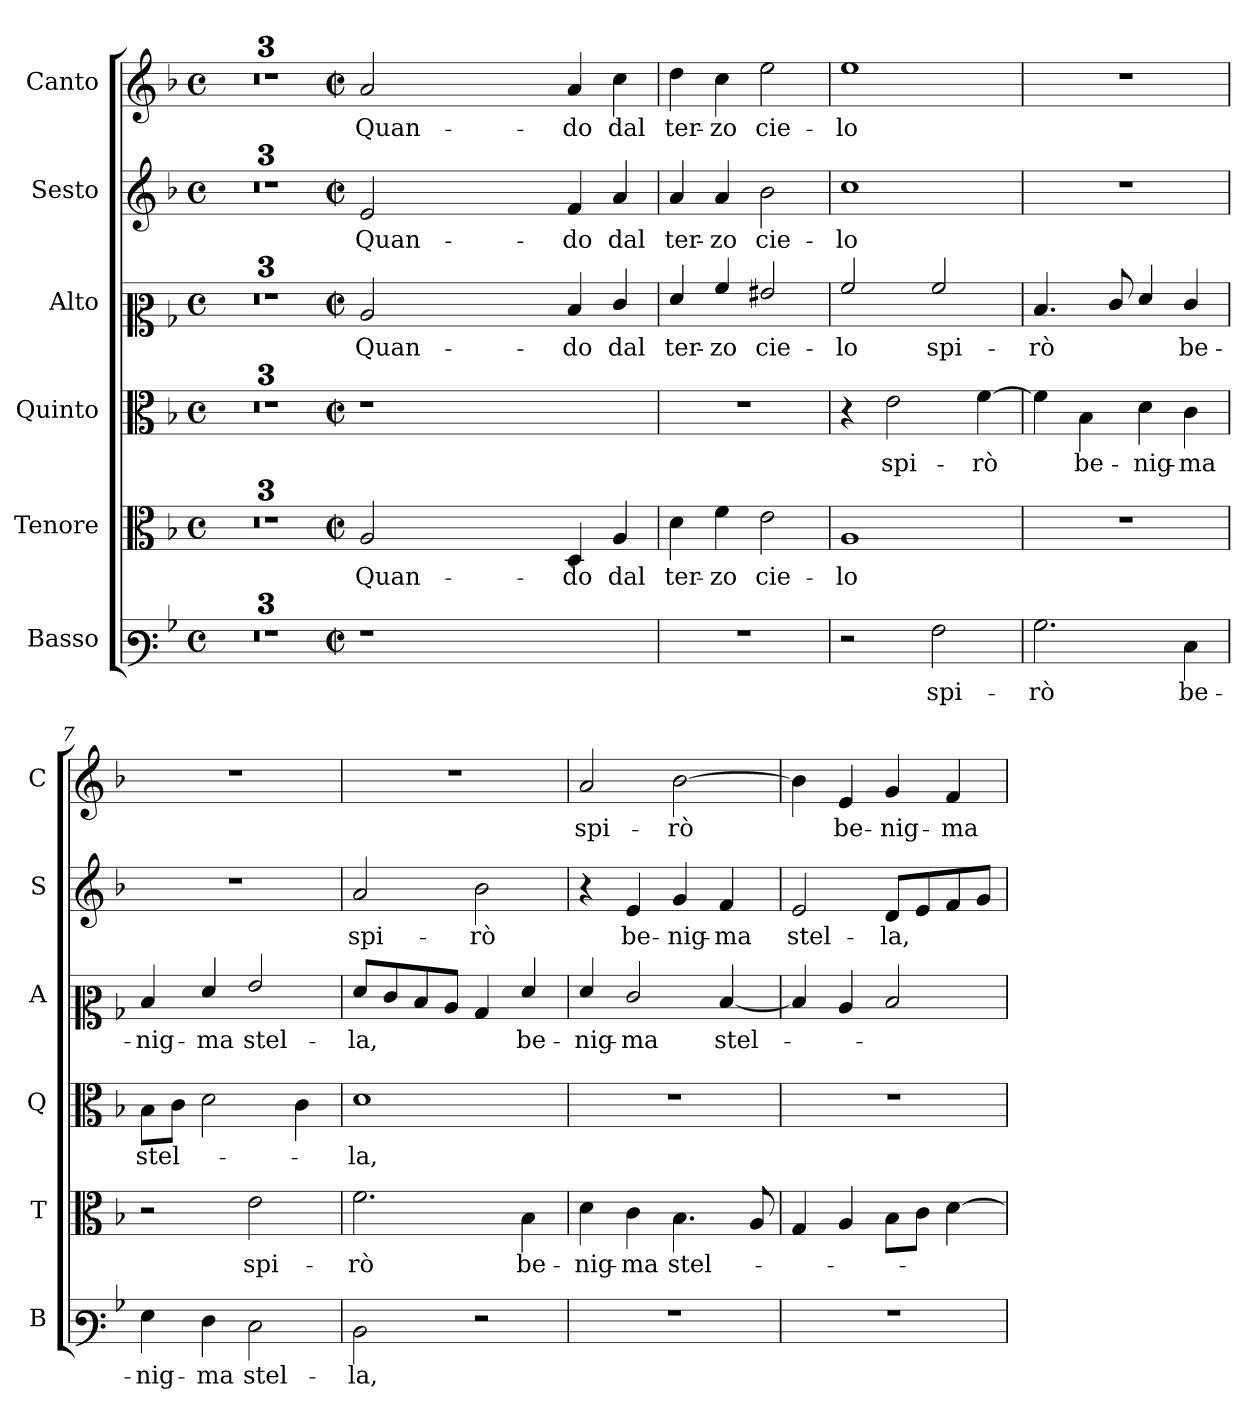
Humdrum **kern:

**kern	**text	**kern	**text	**kern	**text	**kern	**text	**kern	**text	**kern	**text
*part6	*part6	*part5	*part5	*part4	*part4	*part3	*part3	*part2	*part2	*part1	*part1
*staff6	*staff6	*staff5	*staff5	*staff4	*staff4	*staff3	*staff3	*staff2	*staff2	*staff1	*staff1
*I"Basso	*	*I"Tenore	*	*I"Quinto	*	*I"Alto	*	*I"Sesto	*	*I"Canto	*
*I'B	*	*I'T	*	*I'Q	*	*I'A	*	*I'S	*	*I'C	*
*clefF3	*	*clefC3	*	*clefC3	*	*clefC2	*	*clefG2	*	*clefG2	*
*k[b-]	*	*k[b-]	*	*k[b-]	*	*k[b-]	*	*k[b-]	*	*k[b-]	*
*F:	*	*F:	*	*F:	*	*F:	*	*F:	*	*F:	*
*M4/4	*	*M4/4	*	*M4/4	*	*M4/4	*	*M4/4	*	*M4/4	*
*met(c)	*	*met(c)	*	*met(c)	*	*met(c)	*	*met(c)	*	*met(c)	*
=1	=1	=1	=1	=1	=1	=1	=1	=1	=1	=1	=1
1ryy	.	1ryy	.	1ryy	.	1ryy	.	1ryy	.	1ryy	.
=2	=2	=2	=2	=2	=2	=2	=2	=2	=2	=2	=2
*k[f#c#]	*	*k[f#c#]	*	*k[f#c#]	*	*k[f#c#]	*	*k[f#c#]	*	*k[f#c#]	*
*D:	*	*D:	*	*D:	*	*D:	*	*D:	*	*D:	*
1ryy	.	1ryy	.	1ryy	.	1ryy	.	1ryy	.	1ryy	.
=3	=3	=3	=3	=3	=3	=3	=3	=3	=3	=3	=3
*clefF4	*	*clefGv2	*	*clefGv2	*	*clefG2	*	*	*	*	*
1ryy	.	1ryy	.	1ryy	.	1ryy	.	1ryy	.	1ryy	.
=3X1-	=3X1-	=3X1-	=3X1-	=3X1-	=3X1-	=3X1-	=3X1-	=3X1-	=3X1-	=3X1-	=3X1-
*M2/2	*	*M2/2	*	*M2/2	*	*M2/2	*	*M2/2	*	*M2/2	*
*met(c|)	*	*met(c|)	*	*met(c|)	*	*met(c|)	*	*met(c|)	*	*met(c|)	*
!	!	!	!LO:LY:b	!	!	!	!LO:LY:b	!	!LO:LY:b	!	!LO:LY:b
1r	.	2A/	Quan-	1r	.	2c#/	Quan-	2e/	Quan-	2a/	Quan-
.	.	1ryy	.	.	.	1ryy	.	1ryy	.	1ryy	.
1ryy	.	.	.	1ryy	.	.	.	.	.	.	.
!	!	!	!LO:LY:b	!	!	!	!LO:LY:b	!	!LO:LY:b	!	!LO:LY:b
.	.	4D/	-do	.	.	4d/	-do	4f#/	-do	4a/	-do
!	!	!	!LO:LY:b	!	!	!	!LO:LY:b	!	!LO:LY:b	!	!LO:LY:b
.	.	4A/	dal	.	.	4e/	dal	4a/	dal	4cc#\	dal
=4	=4	=4	=4	=4	=4	=4	=4	=4	=4	=4	=4
!	!	!	!LO:LY:b	!	!	!	!LO:LY:b	!	!LO:LY:b	!	!LO:LY:b
1r	.	4d\	ter-	1r	.	4f#/	ter-	4a/	ter-	4dd\	ter-
!	!	!	!LO:LY:b	!	!	!	!LO:LY:b	!	!LO:LY:b	!	!LO:LY:b
.	.	4f#\	-zo	.	.	4a/	-zo	4a/	-zo	4cc#\	-zo
!	!	!	!LO:LY:b	!	!	!	!LO:LY:b	!	!LO:LY:b	!	!LO:LY:b
.	.	2e\	cie-	.	.	2g#X/	cie-	2b\	cie-	2ee\	cie-
=5	=5	=5	=5	=5	=5	=5	=5	=5	=5	=5	=5
!	!	!	!LO:LY:b	!	!	!	!LO:LY:b	!	!LO:LY:b	!	!LO:LY:b
2r	.	1A	-lo	4r	.	2a/	-lo	1cc#	-lo	1ee	-lo
!	!	!	!	!	!LO:LY:b	!	!	!	!	!	!
.	.	.	.	2e\	spi-	.	.	.	.	.	.
!	!LO:LY:b	!	!	!	!	!	!LO:LY:b	!	!	!	!
2A\	spi-	.	.	.	.	2a/	spi-	.	.	.	.
!	!	!	!	!	!LO:LY:b	!	!	!	!	!	!
.	.	.	.	[4f#\	-rò	.	.	.	.	.	.
=6	=6	=6	=6	=6	=6	=6	=6	=6	=6	=6	=6
!	!LO:LY:b	!	!	!	!	!	!LO:LY:b	!	!	!	!
2.B\	-rò	1r	.	4f#\]	.	4.d/	-rò	1r	.	1r	.
!	!	!	!	!	!LO:LY:b	!	!	!	!	!	!
.	.	.	.	4B\	be-	.	.	.	.	.	.
.	.	.	.	.	.	8e/	.	.	.	.	.
!	!	!	!	!	!LO:LY:b	!	!	!	!	!	!
.	.	.	.	4d\	-nig-	4f#/	.	.	.	.	.
!	!LO:LY:b	!	!	!	!LO:LY:b	!	!LO:LY:b	!	!	!	!
4E\	be-	.	.	4c#\	-ma	4e/	be-	.	.	.	.
!!LO:PB:g=z
=7	=7	=7	=7	=7	=7	=7	=7	=7	=7	=7	=7
!	!LO:LY:b	!	!	!	!LO:LY:b	!	!LO:LY:b	!	!	!	!
4G\	-nig-	2r	.	8B\L	stel-	4d/	-nig-	1r	.	1r	.
.	.	.	.	8c#\J	.	.	.	.	.	.	.
!	!LO:LY:b	!	!	!	!	!	!LO:LY:b	!	!	!	!
4F#\	-ma	.	.	2d\	.	4f#/	-ma	.	.	.	.
!	!LO:LY:b	!	!LO:LY:b	!	!	!	!LO:LY:b	!	!	!	!
2E\	stel-	2e\	spi-	.	.	2g/	stel-	.	.	.	.
.	.	.	.	4c#\	.	.	.	.	.	.	.
=8	=8	=8	=8	=8	=8	=8	=8	=8	=8	=8	=8
!	!LO:LY:b	!	!LO:LY:b	!	!LO:LY:b	!	!LO:LY:b	!	!LO:LY:b	!	!
2D\	-la,	2.f#\	-rò	1d	-la,	8f#/L	-la,	2a/	spi-	1r	.
.	.	.	.	.	.	8e/	.	.	.	.	.
.	.	.	.	.	.	8d/	.	.	.	.	.
.	.	.	.	.	.	8c#/J	.	.	.	.	.
!	!	!	!	!	!	!	!	!	!LO:LY:b	!	!
2r	.	.	.	.	.	4B/	.	2b\	-rò	.	.
!	!	!	!LO:LY:b	!	!	!	!LO:LY:b	!	!	!	!
.	.	4B\	be-	.	.	4f#/	be-	.	.	.	.
=9	=9	=9	=9	=9	=9	=9	=9	=9	=9	=9	=9
!	!	!	!LO:LY:b	!	!	!	!LO:LY:b	!	!	!	!LO:LY:b
1r	.	4d\	-nig-	1r	.	4f#/	-nig-	4r	.	2a/	spi-
!	!	!	!LO:LY:b	!	!	!	!LO:LY:b	!	!LO:LY:b	!	!
.	.	4c#\	-ma	.	.	2e/	-ma	4e/	be-	.	.
!	!	!	!LO:LY:b	!	!	!	!	!	!LO:LY:b	!	!LO:LY:b
.	.	4.B\	stel-	.	.	.	.	4g/	-nig-	[2b\	-rò
!	!	!	!	!	!	!	!LO:LY:b	!	!LO:LY:b	!	!
.	.	.	.	.	.	[4d/	stel-	4f#/	-ma	.	.
.	.	8A/	.	.	.	.	.	.	.	.	.
=10	=10	=10	=10	=10	=10	=10	=10	=10	=10	=10	=10
!	!	!	!	!	!	!	!	!	!LO:LY:b	!	!
1r	.	4G/	.	1r	.	4d/]	.	2e/	stel-	4b\]	.
!	!	!	!	!	!	!	!	!	!	!	!LO:LY:b
.	.	4A/	.	.	.	4c#/	.	.	.	4e/	be-
!	!	!	!	!	!	!	!	!	!LO:LY:b	!	!LO:LY:b
.	.	8B\L	.	.	.	2d/	.	8d/L	-la,	4g/	-nig-
.	.	8c#\J	.	.	.	.	.	8e/	.	.	.
!	!	!	!	!	!	!	!	!	!	!	!LO:LY:b
.	.	[4d\	.	.	.	.	.	8f#/	.	4f#/	-ma
.	.	.	.	.	.	.	.	8g/J	.	.	.
=	=	=	=	=	=	=	=	=	=	=	=
*-	*-	*-	*-	*-	*-	*-	*-	*-	*-	*-	*-
